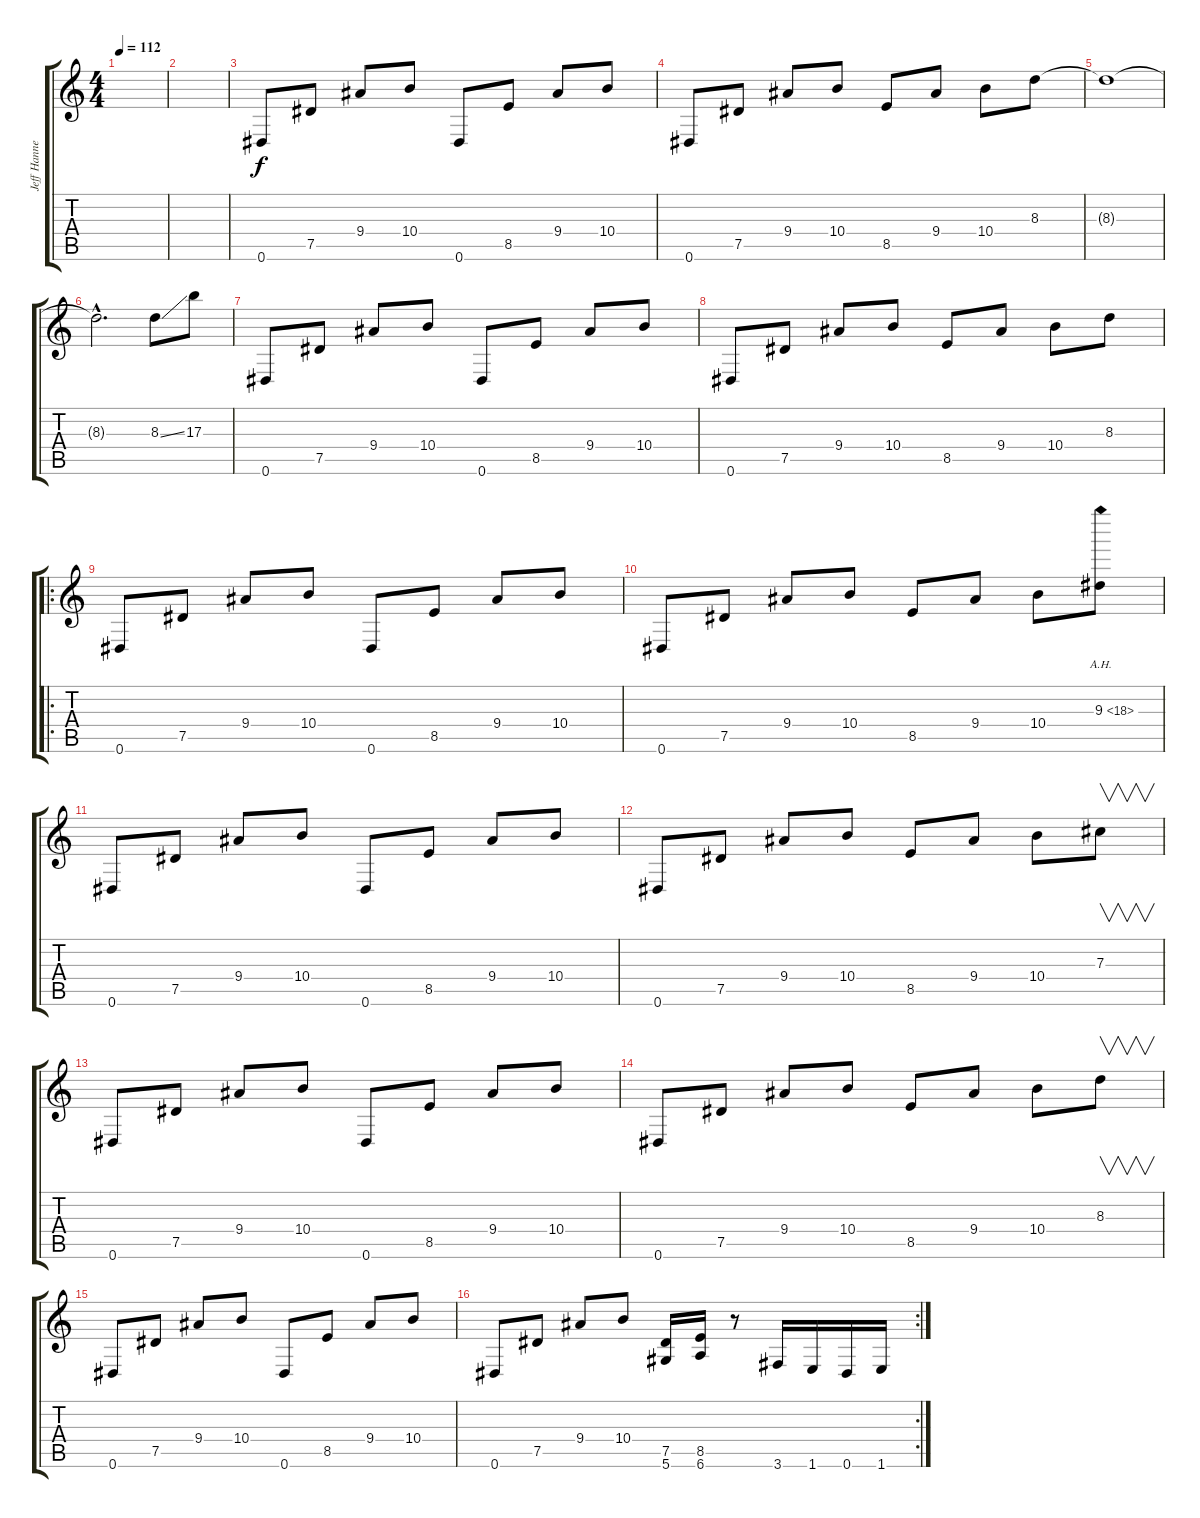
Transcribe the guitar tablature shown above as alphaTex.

\track ("Jeff Hanneman" "Jeff Hanne") {instrument distortionguitar}
\staff {score tabs}
\tuning (Eb4 Bb3 Gb3 Db3 Ab2 Eb2) {hide}
\ts (4 4)
\tempo 112
\clef g2
\ks c
|
|
0.6.8 7.5.8 9.4.8 10.4.8 0.6.8 8.5.8 9.4.8 10.4.8 |
0.6.8 7.5.8 9.4.8 10.4.8 8.5.8 9.4.8 10.4.8 8.3.8 |
8.3{t}.1 |
8.3{hac t}.2{d} 8.3{ss}.8 17.3.8 |
0.6.8 7.5.8 9.4.8 10.4.8 0.6.8 8.5.8 9.4.8 10.4.8 |
0.6.8 7.5.8 9.4.8 10.4.8 8.5.8 9.4.8 10.4.8 8.3.8 |
\ro
0.6.8 7.5.8 9.4.8 10.4.8 0.6.8 8.5.8 9.4.8 10.4.8 |
0.6.8 7.5.8 9.4.8 10.4.8 8.5.8 9.4.8 10.4.8 9.3{ah 9}.8 |
0.6.8 7.5.8 9.4.8 10.4.8 0.6.8 8.5.8 9.4.8 10.4.8 |
0.6.8 7.5.8 9.4.8 10.4.8 8.5.8 9.4.8 10.4.8 7.3.8{v} |
0.6.8 7.5.8 9.4.8 10.4.8 0.6.8 8.5.8 9.4.8 10.4.8 |
0.6.8 7.5.8 9.4.8 10.4.8 8.5.8 9.4.8 10.4.8 8.3.8{v} |
0.6.8 7.5.8 9.4.8 10.4.8 0.6.8 8.5.8 9.4.8 10.4.8 |
\rc 2
0.6.8 7.5.8 9.4.8 10.4.8 (7.5 5.6).16 (8.5 6.6).16 r.8 3.6.16 1.6.16 0.6.16 1.6.16
